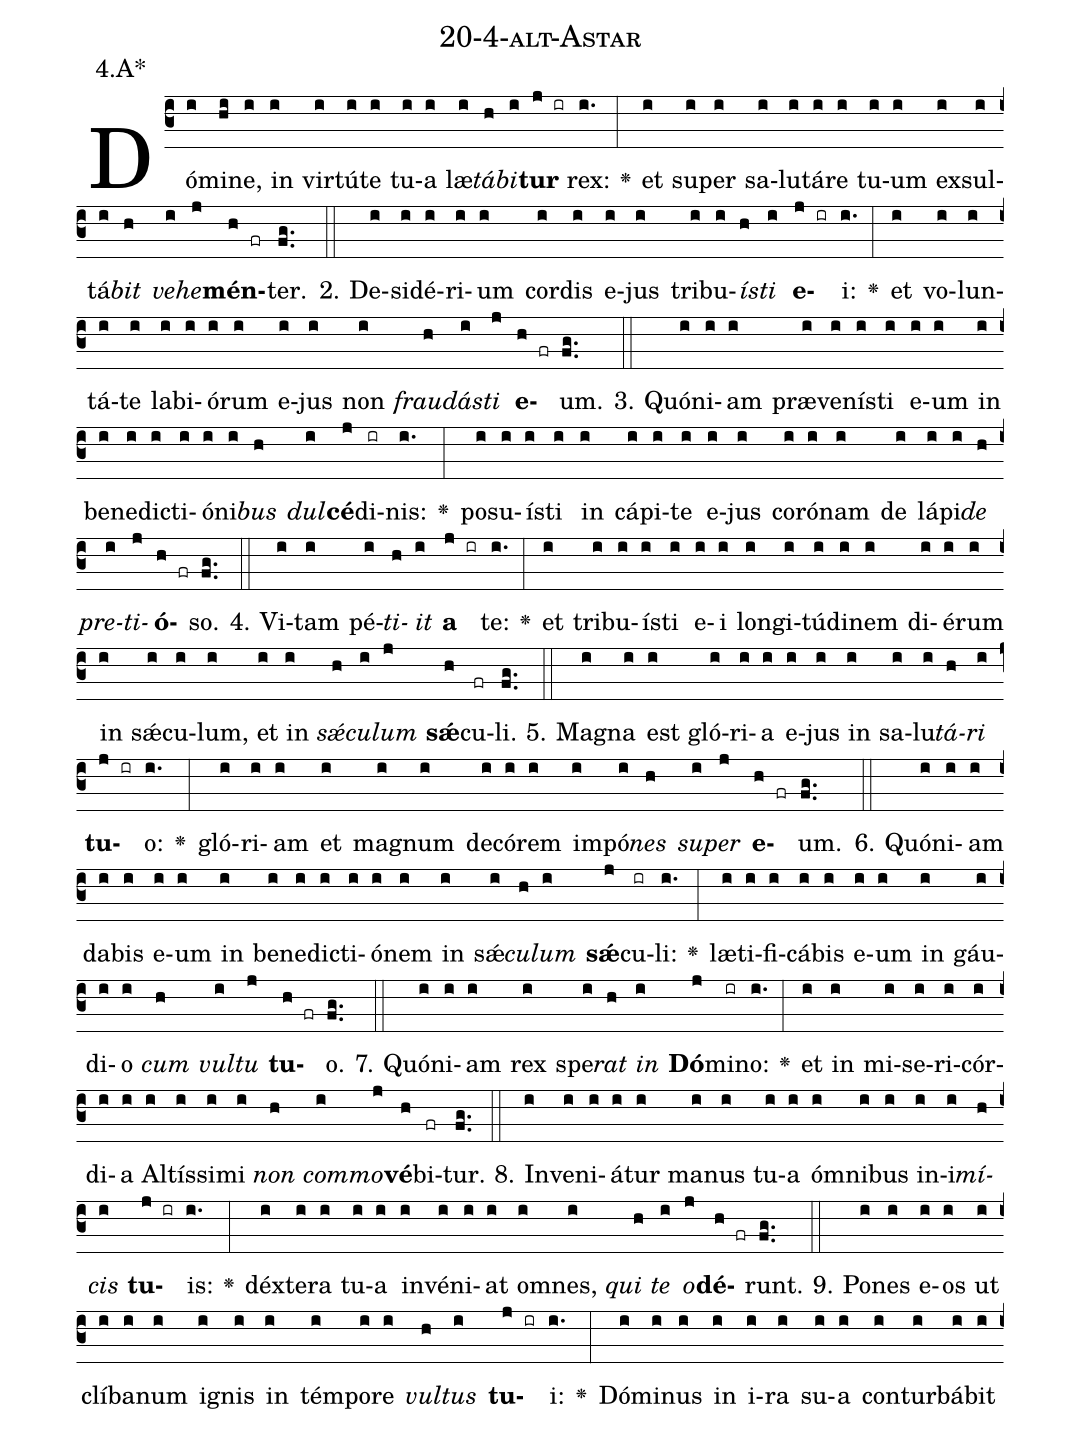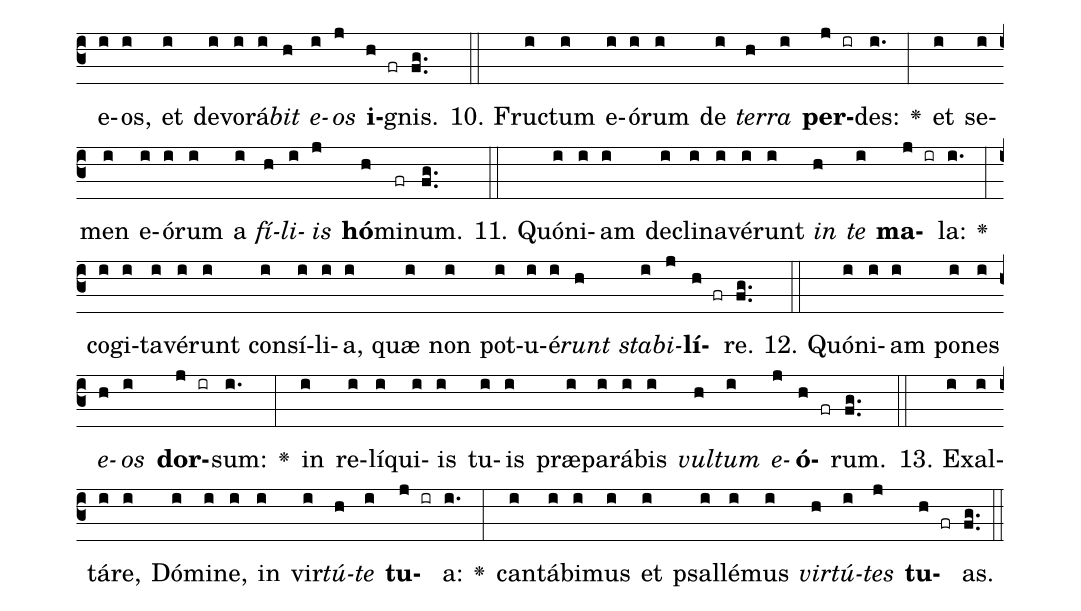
name: 20-4-alt-Astar;
annotation: 4.A*;
%%
(c3)Dó(i)mi(hi)ne,(i) in(i) vir(i)tú(i)te(i) tu(i)a(i) læ(i)<i>tá</i>(h)<i>bi</i>(i)<b>tur</b>(j ir) rex:(i.) <v>\greheightstar</v>(:) et(i) su(i)per(i) sa(i)lu(i)tá(i)re(i) tu(i)um(i) ex(i)sul(i)tá(i)<i>bit</i>(h) <i>ve</i>(i)<i>he</i>(j)<b>mén</b>(h fr)ter.(fg..) (::)
2. De(i)si(i)dé(i)ri(i)um(i) cor(i)dis(i) e(i)jus(i) tri(i)bu(i)<i>ís</i>(h)<i>ti</i>(i) <b>e</b>(j ir)i:(i.) <v>\greheightstar</v>(:) et(i) vo(i)lun(i)tá(i)te(i) la(i)bi(i)ó(i)rum(i) e(i)jus(i) non(i) <i>frau</i>(h)<i>dás</i>(i)<i>ti</i>(j) <b>e</b>(h fr)um.(fg..) (::)
3. Quón(i)i(i)am(i) præ(i)ve(i)nís(i)ti(i) e(i)um(i) in(i) be(i)ne(i)dic(i)ti(i)ó(i)ni(i)<i>bus</i>(h) <i>dul</i>(i)<b>cé</b>(j)di(ir)nis:(i.) <v>\greheightstar</v>(:) po(i)su(i)ís(i)ti(i) in(i) cá(i)pi(i)te(i) e(i)jus(i) co(i)ró(i)nam(i) de(i) lá(i)pi(i)<i>de</i>(h) <i>pre</i>(i)<i>ti</i>(j)<b>ó</b>(h fr)so.(fg..) (::)
4. Vi(i)tam(i) pé(i)<i>ti</i>(h)<i>it</i>(i) <b>a</b>(j ir) te:(i.) <v>\greheightstar</v>(:) et(i) tri(i)bu(i)ís(i)ti(i) e(i)i(i) lon(i)gi(i)tú(i)di(i)nem(i) di(i)é(i)rum(i) in(i) sǽ(i)cu(i)lum,(i) et(i) in(i) <i>sǽ</i>(h)<i>cu</i>(i)<i>lum</i>(j) <b>sǽ</b>(h)cu(fr)li.(fg..) (::)
5. Ma(i)gna(i) est(i) gló(i)ri(i)a(i) e(i)jus(i) in(i) sa(i)lu(i)<i>tá</i>(h)<i>ri</i>(i) <b>tu</b>(j ir)o:(i.) <v>\greheightstar</v>(:) gló(i)ri(i)am(i) et(i) ma(i)gnum(i) de(i)có(i)rem(i) im(i)pó(i)<i>nes</i>(h) <i>su</i>(i)<i>per</i>(j) <b>e</b>(h fr)um.(fg..) (::)
6. Quón(i)i(i)am(i) da(i)bis(i) e(i)um(i) in(i) be(i)ne(i)dic(i)ti(i)ó(i)nem(i) in(i) sǽ(i)<i>cu</i>(h)<i>lum</i>(i) <b>sǽ</b>(j)cu(ir)li:(i.) <v>\greheightstar</v>(:) læ(i)ti(i)fi(i)cá(i)bis(i) e(i)um(i) in(i) gáu(i)di(i)o(i) <i>cum</i>(h) <i>vul</i>(i)<i>tu</i>(j) <b>tu</b>(h fr)o.(fg..) (::)
7. Quón(i)i(i)am(i) rex(i) spe(i)<i>rat</i>(h) <i>in</i>(i) <b>Dó</b>(j)mi(ir)no:(i.) <v>\greheightstar</v>(:) et(i) in(i) mi(i)se(i)ri(i)cór(i)di(i)a(i) Al(i)tís(i)si(i)mi(i) <i>non</i>(h) <i>com</i>(i)<i>mo</i>(j)<b>vé</b>(h)bi(fr)tur.(fg..) (::)
8. In(i)ve(i)ni(i)á(i)tur(i) ma(i)nus(i) tu(i)a(i) óm(i)ni(i)bus(i) in(i)i(i)<i>mí</i>(h)<i>cis</i>(i) <b>tu</b>(j ir)is:(i.) <v>\greheightstar</v>(:) déx(i)te(i)ra(i) tu(i)a(i) in(i)vé(i)ni(i)at(i) om(i)nes,(i) <i>qui</i>(h) <i>te</i>(i) <i>o</i>(j)<b>dé</b>(h fr)runt.(fg..) (::)
9. Po(i)nes(i) e(i)os(i) ut(i) clí(i)ba(i)num(i) i(i)gnis(i) in(i) tém(i)po(i)re(i) <i>vul</i>(h)<i>tus</i>(i) <b>tu</b>(j ir)i:(i.) <v>\greheightstar</v>(:) Dó(i)mi(i)nus(i) in(i) i(i)ra(i) su(i)a(i) con(i)tur(i)bá(i)bit(i) e(i)os,(i) et(i) de(i)vo(i)rá(i)<i>bit</i>(h) <i>e</i>(i)<i>os</i>(j) <b>i</b>(h fr)gnis.(fg..) (::)
10. Fruc(i)tum(i) e(i)ó(i)rum(i) de(i) <i>ter</i>(h)<i>ra</i>(i) <b>per</b>(j ir)des:(i.) <v>\greheightstar</v>(:) et(i) se(i)men(i) e(i)ó(i)rum(i) a(i) <i>fí</i>(h)<i>li</i>(i)<i>is</i>(j) <b>hó</b>(h)mi(fr)num.(fg..) (::)
11. Quón(i)i(i)am(i) de(i)cli(i)na(i)vé(i)runt(i) <i>in</i>(h) <i>te</i>(i) <b>ma</b>(j ir)la:(i.) <v>\greheightstar</v>(:) co(i)gi(i)ta(i)vé(i)runt(i) con(i)sí(i)li(i)a,(i) quæ(i) non(i) pot(i)u(i)é(i)<i>runt</i>(h) <i>sta</i>(i)<i>bi</i>(j)<b>lí</b>(h fr)re.(fg..) (::)
12. Quón(i)i(i)am(i) po(i)nes(i) <i>e</i>(h)<i>os</i>(i) <b>dor</b>(j ir)sum:(i.) <v>\greheightstar</v>(:) in(i) re(i)lí(i)qui(i)is(i) tu(i)is(i) præ(i)pa(i)rá(i)bis(i) <i>vul</i>(h)<i>tum</i>(i) <i>e</i>(j)<b>ó</b>(h fr)rum.(fg..) (::)
13. Ex(i)al(i)tá(i)re,(i) Dó(i)mi(i)ne,(i) in(i) vir(i)<i>tú</i>(h)<i>te</i>(i) <b>tu</b>(j ir)a:(i.) <v>\greheightstar</v>(:) can(i)tá(i)bi(i)mus(i) et(i) psal(i)lé(i)mus(i) <i>vir</i>(h)<i>tú</i>(i)<i>tes</i>(j) <b>tu</b>(h fr)as.(fg..) (::)
